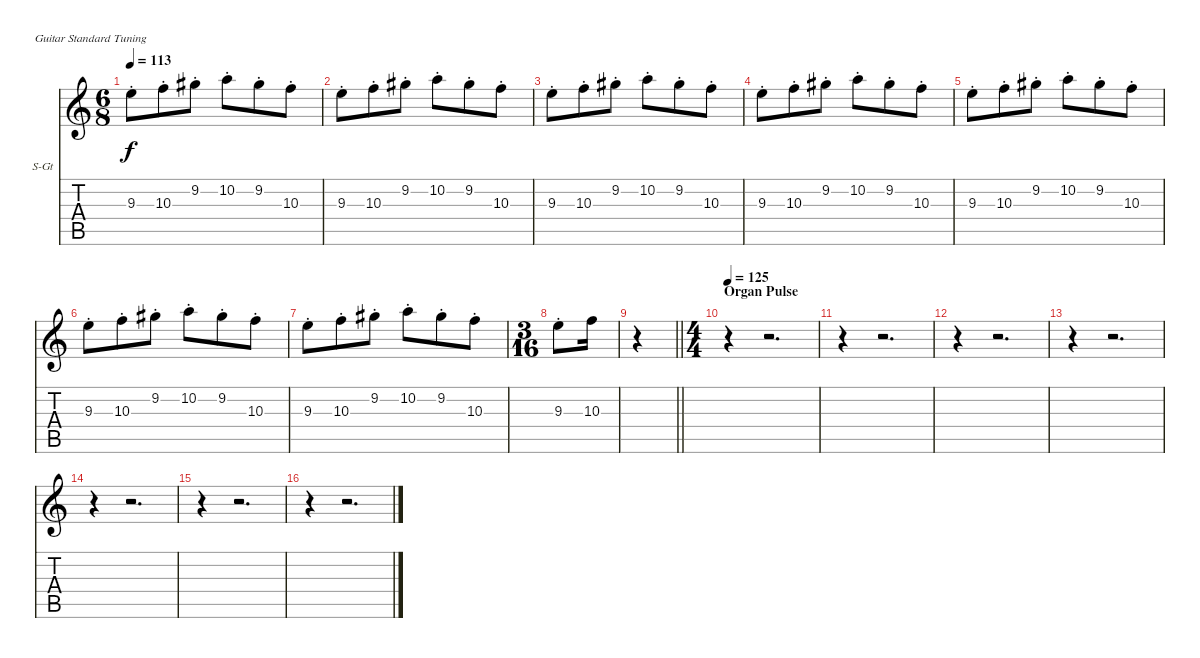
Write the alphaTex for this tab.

\bracketExtendMode nobrackets
\firstSystemTrackNameOrientation horizontal
\otherSystemsTrackNameOrientation horizontal
\track ("Per Wilberg" "S-Gt") {instrument electricpiano1}
\staff {score tabs}
\tuning (E4 B3 G3 D3 A2 E2)
\displaytranspose 12
\ts (6 8)
\tempo 113
\clef g2
\ks c
9.3{st}.8{dy f} 10.3{st}.8 9.2{st}.8 10.2{st}.8 9.2{st}.8 10.3{st}.8 |
9.3{st}.8 10.3{st}.8 9.2{st}.8 10.2{st}.8 9.2{st}.8 10.3{st}.8 |
9.3{st}.8 10.3{st}.8 9.2{st}.8 10.2{st}.8 9.2{st}.8 10.3{st}.8 |
9.3{st}.8 10.3{st}.8 9.2{st}.8 10.2{st}.8 9.2{st}.8 10.3{st}.8 |
9.3{st}.8 10.3{st}.8 9.2{st}.8 10.2{st}.8 9.2{st}.8 10.3{st}.8 |
9.3{st}.8 10.3{st}.8 9.2{st}.8 10.2{st}.8 9.2{st}.8 10.3{st}.8 |
9.3{st}.8 10.3{st}.8 9.2{st}.8 10.2{st}.8 9.2{st}.8 10.3{st}.8 |
\ts (3 16)
9.3{st}.8 10.3.16 |
\beaming (8 1)
\barLineRight lightlight
r.4 |
\ts (4 4)
\beaming (8 2 2 2 2)
\section ("" "Organ Pulse")
\tempo 125
r.4 r.2{d} |
r.4 r.2{d} |
r.4 r.2{d} |
r.4 r.2{d} |
r.4 r.2{d} |
r.4 r.2{d} |
r.4 r.2{d}
